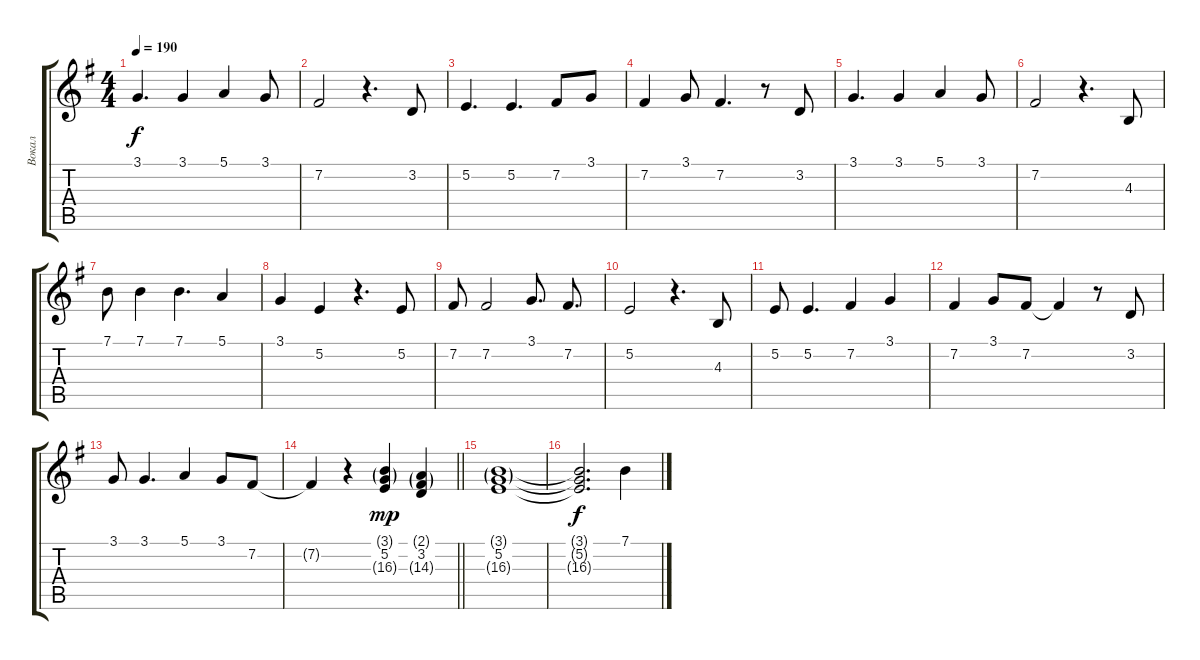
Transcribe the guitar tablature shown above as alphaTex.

\track ("Вокал" "Вокал") {instrument oboe}
\staff {score tabs}
\tuning (E4 B3 G3 D3 A2 E2) {hide}
\ts (4 4)
\tempo 190
\clef g2
\ks g
3.1.4{d dy f} 3.1.4 5.1.4 3.1.8 |
7.2.2 r.4{d} 3.2.8 |
5.2.4{d} 5.2.4{d} 7.2.8 3.1.8 |
7.2.4 3.1.8 7.2.4{d} r.8 3.2.8 |
3.1.4{d} 3.1.4 5.1.4 3.1.8 |
7.2.2 r.4{d} 4.3.8 |
7.1.8 7.1.4 7.1.4{d} 5.1.4 |
3.1.4 5.2.4 r.4{d} 5.2.8 |
7.2.8 7.2.2 3.1.8{d} 7.2.8{d} |
5.2.2 r.4{d} 4.3.8 |
5.2.8 5.2.4{d} 7.2.4 3.1.4 |
7.2.4 3.1.8 7.2.8 7.2{t}.4 r.8 3.2.8 |
3.1.8 3.1.4{d} 5.1.4 3.1.8 7.2.8 |
\barLineRight lightlight
7.2{t}.4 r.4 (3.1{g} 5.2 16.3{g}).4{dy mp} (2.1{g} 3.2 14.3{g}).4 |
(3.1{g} 5.2 16.3{g}).1 |
(3.1{t} 5.2{t} 16.3{t}).2{d dy f} 7.1.4
